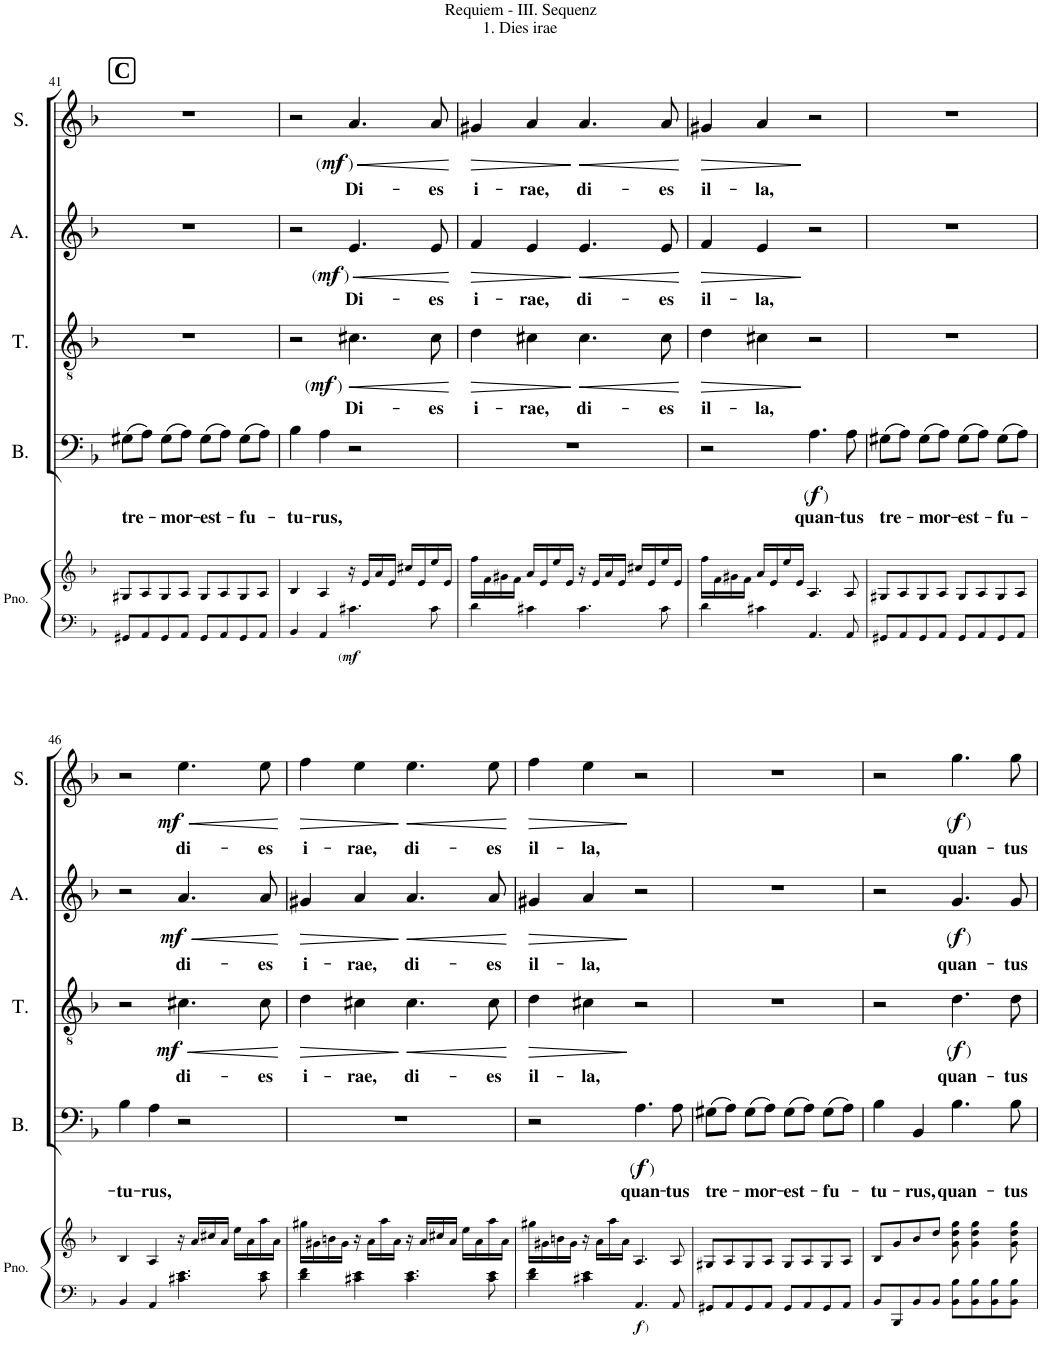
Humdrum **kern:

**kern	**kern	**dynam	**kern	**text	**dynam	**kern	**text	**dynam	**kern	**text	**dynam	**kern	**text	**dynam
*part5	*part5	*part5	*part4	*part4	*part4	*part3	*part3	*part3	*part2	*part2	*part2	*part1	*part1	*part1
*staff6	*staff5	*staff5/6	*staff4	*staff4	*staff4	*staff3	*staff3	*staff3	*staff2	*staff2	*staff2	*staff1	*staff1	*staff1
*I"Piano	*	*	*I"Bass	*	*	*I"Tenor	*	*	*I"Alto	*	*	*I"Soprano	*	*
*I'Pno.	*	*	*I'B.	*	*	*I'T.	*	*	*I'A.	*	*	*I'S.	*	*
!!LO:PB:g=z
*clefF4	*clefG2	*	*clefF4	*	*	*clefGv2	*	*	*clefG2	*	*	*clefG2	*	*
*k[b-]	*k[b-]	*	*k[b-]	*	*	*k[b-]	*	*	*k[b-]	*	*	*k[b-]	*	*
*M4/4	*M4/4	*	*M4/4	*	*	*M4/4	*	*	*M4/4	*	*	*M4/4	*	*
*met(c)	*met(c)	*	*met(c)	*	*	*met(c)	*	*	*met(c)	*	*	*met(c)	*	*
=41	=41	=41	=41	=41	=41	=41	=41	=41	=41	=41	=41	=41	=41	=41
!	!	!	!	!	!	!	!	!	!	!	!	!LO:TX:a:B:t=C	!	!
!	!	!	!	!LO:LY:b	!	!	!	!	!	!	!	!	!	!
8GG#X/L	8G#X/L	.	(8G#X\L	tre-	.	1r	.	.	1r	.	.	1r	.	.
8AA/	8A/	.	8A\J)	.	.	.	.	.	.	.	.	.	.	.
!	!	!	!	!LO:LY:b	!	!	!	!	!	!	!	!	!	!
8GG#/	8G#/	.	(8G#\L	-mor-	.	.	.	.	.	.	.	.	.	.
8AA/J	8A/J	.	8A\J)	.	.	.	.	.	.	.	.	.	.	.
!	!	!	!	!LO:LY:b	!	!	!	!	!	!	!	!	!	!
8GG#/L	8G#/L	.	(8G#\L	-est-	.	.	.	.	.	.	.	.	.	.
8AA/	8A/	.	8A\J)	.	.	.	.	.	.	.	.	.	.	.
!	!	!	!	!LO:LY:b	!	!	!	!	!	!	!	!	!	!
8GG#/	8G#/	.	(8G#\L	-fu-	.	.	.	.	.	.	.	.	.	.
8AA/J	8A/J	.	8A\J)	.	.	.	.	.	.	.	.	.	.	.
=42	=42	=42	=42	=42	=42	=42	=42	=42	=42	=42	=42	=42	=42	=42
!	!	!	!	!LO:LY:b	!	!	!	!	!	!	!	!	!	!
4BB-/	4B-/	.	4B-\	-tu-	.	2r	.	.	2r	.	.	2r	.	.
!	!	!	!	!LO:LY:b	!	!	!	!	!	!	!	!	!	!
4AA/	4A/	.	4A\	-rus,	.	.	.	.	.	.	.	.	.	.
!	!	!LO:DY:b=2	!	!	!	!	!LO:LY:b	!LO:HP:b	!	!LO:LY:b	!LO:HP:b	!	!LO:LY:b	!LO:HP:b
!	!	!LO:DY:n=1:b=2	!	!	!	!	!	!LO:DY:n=1:b	!	!	!	!	!	!
!	!	!	!	!	!	!	!	!LO:DY:n=2:b	!	!	!	!	!	!
!	!	!	!	!	!	!	!	!LO:DY:n=3:b	!	!	!LO:DY:n=1:b	!	!	!
!	!	!	!	!	!	!	!	!	!	!	!LO:DY:n=2:b	!	!	!
!	!	!	!	!	!	!	!	!	!	!	!LO:DY:n=3:b	!	!	!LO:DY:n=1:b
!	!	!	!	!	!	!	!	!	!	!	!	!	!	!LO:DY:n=2:b
!	!	!	!	!	!	!	!	!	!	!	!	!	!	!LO:DY:n=3:b
4.c#X\	16r	other-dynamics mf	2r	.	.	4.c#X\	Di-	< other-dynamics mf other-dynamics	4.e/	Di-	< other-dynamics mf other-dynamics	4.a/	Di-	< other-dynamics mf other-dynamics
.	16e/LL	.	.	.	.	.	.	.	.	.	.	.	.	.
.	16a/	.	.	.	.	.	.	.	.	.	.	.	.	.
.	16e/JJ	.	.	.	.	.	.	.	.	.	.	.	.	.
.	16cc#X/LL	.	.	.	.	.	.	.	.	.	.	.	.	.
.	16e/	.	.	.	.	.	.	.	.	.	.	.	.	.
!	!	!	!	!	!	!	!LO:LY:b	!	!	!LO:LY:b	!	!	!LO:LY:b	!
8c#\	16ee/	.	.	.	.	8c#\	-es	.	8e/	-es	.	8a/	-es	.
.	16e/JJ	.	.	.	.	.	.	.	.	.	.	.	.	.
.	.	.	.	.	.	.	.	[	.	.	[	.	.	[
=43	=43	=43	=43	=43	=43	=43	=43	=43	=43	=43	=43	=43	=43	=43
!	!	!	!	!	!	!	!LO:LY:b	!LO:HP:b	!	!LO:LY:b	!LO:HP:b	!	!LO:LY:b	!LO:HP:b
4d\	16ff\LL	.	1r	.	.	4d\	i-	>	4f/	i-	>	4g#X/	i-	>
.	16f\	.	.	.	.	.	.	.	.	.	.	.	.	.
.	16g#X\	.	.	.	.	.	.	.	.	.	.	.	.	.
.	16f\JJ	.	.	.	.	.	.	.	.	.	.	.	.	.
!	!	!	!	!	!	!	!LO:LY:b	!	!	!LO:LY:b	!	!	!LO:LY:b	!
4c#X\	16a/LL	.	.	.	.	4c#X\	-rae,	.	4e/	-rae,	.	4a/	-rae,	.
.	16e/	.	.	.	.	.	.	.	.	.	.	.	.	.
.	16ee/	.	.	.	.	.	.	.	.	.	.	.	.	.
.	16e/JJ	.	.	.	.	.	.	.	.	.	.	.	.	.
!	!	!	!	!	!	!	!LO:LY:b	!LO:HP:n=1:b	!	!LO:LY:b	!LO:HP:n=1:b	!	!LO:LY:b	!LO:HP:n=1:b
4.c#\	16r	.	.	.	.	4.c#\	di-	] <	4.e/	di-	] <	4.a/	di-	] <
.	16e/LL	.	.	.	.	.	.	.	.	.	.	.	.	.
.	16a/	.	.	.	.	.	.	.	.	.	.	.	.	.
.	16e/JJ	.	.	.	.	.	.	.	.	.	.	.	.	.
.	16cc#X/LL	.	.	.	.	.	.	.	.	.	.	.	.	.
.	16e/	.	.	.	.	.	.	.	.	.	.	.	.	.
!	!	!	!	!	!	!	!LO:LY:b	!	!	!LO:LY:b	!	!	!LO:LY:b	!
8c#\	16ee/	.	.	.	.	8c#\	-es	.	8e/	-es	.	8a/	-es	.
.	16e/JJ	.	.	.	.	.	.	.	.	.	.	.	.	.
.	.	.	.	.	.	.	.	[	.	.	[	.	.	[
=44	=44	=44	=44	=44	=44	=44	=44	=44	=44	=44	=44	=44	=44	=44
!	!	!	!	!	!	!	!LO:LY:b	!LO:HP:b	!	!LO:LY:b	!LO:HP:b	!	!LO:LY:b	!LO:HP:b
4d\	16ff\LL	.	2r	.	.	4d\	il-	>	4f/	il-	>	4g#X/	il-	>
.	16f\	.	.	.	.	.	.	.	.	.	.	.	.	.
.	16g#X\	.	.	.	.	.	.	.	.	.	.	.	.	.
.	16f\JJ	.	.	.	.	.	.	.	.	.	.	.	.	.
!	!	!	!	!	!	!	!LO:LY:b	!	!	!LO:LY:b	!	!	!LO:LY:b	!
4c#X\	16a/LL	.	.	.	.	4c#X\	-la,	.	4e/	-la,	.	4a/	-la,	.
.	16e/	.	.	.	.	.	.	.	.	.	.	.	.	.
.	16ee/	.	.	.	.	.	.	.	.	.	.	.	.	.
.	16e/JJ	.	.	.	.	.	.	.	.	.	.	.	.	.
!	!	!	!	!LO:LY:b	!LO:DY:b	!	!	!	!	!	!	!	!	!
!	!	!	!	!	!LO:DY:n=1:b	!	!	!	!	!	!	!	!	!
!	!	!	!	!	!LO:DY:n=2:b	!	!	!	!	!	!	!	!	!
4.AA/	4.A/	.	4.A\	quan-	other-dynamics f other-dynamics	2r	.	]	2r	.	]	2r	.	]
!	!	!	!	!LO:LY:b	!	!	!	!	!	!	!	!	!	!
8AA/	8A/	.	8A\	-tus	.	.	.	.	.	.	.	.	.	.
=45	=45	=45	=45	=45	=45	=45	=45	=45	=45	=45	=45	=45	=45	=45
!	!	!	!	!LO:LY:b	!	!	!	!	!	!	!	!	!	!
8GG#X/L	8G#X/L	.	(8G#X\L	tre-	.	1r	.	.	1r	.	.	1r	.	.
8AA/	8A/	.	8A\J)	.	.	.	.	.	.	.	.	.	.	.
!	!	!	!	!LO:LY:b	!	!	!	!	!	!	!	!	!	!
8GG#/	8G#/	.	(8G#\L	-mor-	.	.	.	.	.	.	.	.	.	.
8AA/J	8A/J	.	8A\J)	.	.	.	.	.	.	.	.	.	.	.
!	!	!	!	!LO:LY:b	!	!	!	!	!	!	!	!	!	!
8GG#/L	8G#/L	.	(8G#\L	-est-	.	.	.	.	.	.	.	.	.	.
8AA/	8A/	.	8A\J)	.	.	.	.	.	.	.	.	.	.	.
!	!	!	!	!LO:LY:b	!	!	!	!	!	!	!	!	!	!
8GG#/	8G#/	.	(8G#\L	-fu-	.	.	.	.	.	.	.	.	.	.
8AA/J	8A/J	.	8A\J)	.	.	.	.	.	.	.	.	.	.	.
!!LO:LB:g=z
=46	=46	=46	=46	=46	=46	=46	=46	=46	=46	=46	=46	=46	=46	=46
!	!	!	!	!LO:LY:b	!	!	!	!	!	!	!	!	!	!
4BB-/	4B-/	.	4B-\	-tu-	.	2r	.	.	2r	.	.	2r	.	.
!	!	!	!	!LO:LY:b	!	!	!	!	!	!	!	!	!	!
4AA/	4A/	.	4A\	-rus,	.	.	.	.	.	.	.	.	.	.
!	!	!	!	!	!	!	!LO:LY:b	!LO:HP:b	!	!LO:LY:b	!LO:HP:b	!	!LO:LY:b	!LO:HP:b
!	!	!	!	!	!	!	!	!LO:DY:n=1:b	!	!	!LO:DY:n=1:b	!	!	!LO:DY:n=1:b
4.c#X\ 4.e\	16r	.	2r	.	.	4.c#X\	di-	< mf	4.a/	di-	< mf	4.ee\	di-	< mf
.	16a/LL	.	.	.	.	.	.	.	.	.	.	.	.	.
.	16cc#X/	.	.	.	.	.	.	.	.	.	.	.	.	.
.	16a/JJ	.	.	.	.	.	.	.	.	.	.	.	.	.
.	16ee\LL	.	.	.	.	.	.	.	.	.	.	.	.	.
.	16a\	.	.	.	.	.	.	.	.	.	.	.	.	.
!	!	!	!	!	!	!	!LO:LY:b	!	!	!LO:LY:b	!	!	!LO:LY:b	!
8c#\ 8e\	16aa\	.	.	.	.	8c#\	-es	.	8a/	-es	.	8ee\	-es	.
.	16a\JJ	.	.	.	.	.	.	.	.	.	.	.	.	.
.	.	.	.	.	.	.	.	[	.	.	[	.	.	[
=47	=47	=47	=47	=47	=47	=47	=47	=47	=47	=47	=47	=47	=47	=47
!	!	!	!	!	!	!	!LO:LY:b	!LO:HP:b	!	!LO:LY:b	!LO:HP:b	!	!LO:LY:b	!LO:HP:b
4d\ 4f\	16gg#X\LL	.	1r	.	.	4d\	i-	>	4g#X/	i-	>	4ff\	i-	>
.	16g#X\	.	.	.	.	.	.	.	.	.	.	.	.	.
.	16bn\	.	.	.	.	.	.	.	.	.	.	.	.	.
.	16g#\JJ	.	.	.	.	.	.	.	.	.	.	.	.	.
!	!	!	!	!	!	!	!LO:LY:b	!	!	!LO:LY:b	!	!	!LO:LY:b	!
4c#X\ 4e\	16r	.	.	.	.	4c#X\	-rae,	.	4a/	-rae,	.	4ee\	-rae,	.
.	16a\LL	.	.	.	.	.	.	.	.	.	.	.	.	.
.	16aa\	.	.	.	.	.	.	.	.	.	.	.	.	.
.	16a\JJ	.	.	.	.	.	.	.	.	.	.	.	.	.
!	!	!	!	!	!	!	!LO:LY:b	!LO:HP:n=1:b	!	!LO:LY:b	!LO:HP:n=1:b	!	!LO:LY:b	!LO:HP:n=1:b
4.c#\ 4.e\	16r	.	.	.	.	4.c#\	di-	] <	4.a/	di-	] <	4.ee\	di-	] <
.	16a/LL	.	.	.	.	.	.	.	.	.	.	.	.	.
.	16cc#X/	.	.	.	.	.	.	.	.	.	.	.	.	.
.	16a/JJ	.	.	.	.	.	.	.	.	.	.	.	.	.
.	16ee\LL	.	.	.	.	.	.	.	.	.	.	.	.	.
.	16a\	.	.	.	.	.	.	.	.	.	.	.	.	.
!	!	!	!	!	!	!	!LO:LY:b	!	!	!LO:LY:b	!	!	!LO:LY:b	!
8c#\ 8e\	16aa\	.	.	.	.	8c#\	-es	.	8a/	-es	.	8ee\	-es	.
.	16a\JJ	.	.	.	.	.	.	.	.	.	.	.	.	.
.	.	.	.	.	.	.	.	[	.	.	[	.	.	[
=48	=48	=48	=48	=48	=48	=48	=48	=48	=48	=48	=48	=48	=48	=48
!	!	!	!	!	!	!	!LO:LY:b	!LO:HP:b	!	!LO:LY:b	!LO:HP:b	!	!LO:LY:b	!LO:HP:b
4d\ 4f\	16gg#X\LL	.	2r	.	.	4d\	il-	>	4g#X/	il-	>	4ff\	il-	>
.	16g#X\	.	.	.	.	.	.	.	.	.	.	.	.	.
.	16bn\	.	.	.	.	.	.	.	.	.	.	.	.	.
.	16g#\JJ	.	.	.	.	.	.	.	.	.	.	.	.	.
!	!	!	!	!	!	!	!LO:LY:b	!	!	!LO:LY:b	!	!	!LO:LY:b	!
4c#X\ 4e\	16r	.	.	.	.	4c#X\	-la,	.	4a/	-la,	.	4ee\	-la,	.
.	16a\LL	.	.	.	.	.	.	.	.	.	.	.	.	.
.	16aa\	.	.	.	.	.	.	.	.	.	.	.	.	.
.	16a\JJ	.	.	.	.	.	.	.	.	.	.	.	.	.
!	!	!LO:DY:b=2	!	!LO:LY:b	!	!	!	!	!	!	!	!	!	!
!	!	!LO:DY:n=1:b=2	!	!	!LO:DY:b	!	!	!	!	!	!	!	!	!
!	!	!	!	!	!LO:DY:n=1:b	!	!	!	!	!	!	!	!	!
!	!	!	!	!	!LO:DY:n=2:b	!	!	!	!	!	!	!	!	!
4.AA/	4.A/	f other-dynamics	4.A\	quan-	other-dynamics f other-dynamics	2r	.	]	2r	.	]	2r	.	]
!	!	!	!	!LO:LY:b	!	!	!	!	!	!	!	!	!	!
8AA/	8A/	.	8A\	-tus	.	.	.	.	.	.	.	.	.	.
=49	=49	=49	=49	=49	=49	=49	=49	=49	=49	=49	=49	=49	=49	=49
!	!	!	!	!LO:LY:b	!	!	!	!	!	!	!	!	!	!
8GG#X/L	8G#X/L	.	(8G#X\L	tre-	.	1r	.	.	1r	.	.	1r	.	.
8AA/	8A/	.	8A\J)	.	.	.	.	.	.	.	.	.	.	.
!	!	!	!	!LO:LY:b	!	!	!	!	!	!	!	!	!	!
8GG#/	8G#/	.	(8G#\L	-mor-	.	.	.	.	.	.	.	.	.	.
8AA/J	8A/J	.	8A\J)	.	.	.	.	.	.	.	.	.	.	.
!	!	!	!	!LO:LY:b	!	!	!	!	!	!	!	!	!	!
8GG#/L	8G#/L	.	(8G#\L	-est-	.	.	.	.	.	.	.	.	.	.
8AA/	8A/	.	8A\J)	.	.	.	.	.	.	.	.	.	.	.
!	!	!	!	!LO:LY:b	!	!	!	!	!	!	!	!	!	!
8GG#/	8G#/	.	(8G#\L	-fu-	.	.	.	.	.	.	.	.	.	.
8AA/J	8A/J	.	8A\J)	.	.	.	.	.	.	.	.	.	.	.
=50	=50	=50	=50	=50	=50	=50	=50	=50	=50	=50	=50	=50	=50	=50
!	!	!	!	!LO:LY:b	!	!	!	!	!	!	!	!	!	!
8BB-/L	8B-/L	.	4B-\	-tu-	.	2r	.	.	2r	.	.	2r	.	.
8BBB-/	8g/	.	.	.	.	.	.	.	.	.	.	.	.	.
!	!	!	!	!LO:LY:b	!	!	!	!	!	!	!	!	!	!
8BB-/	8b-/	.	4BB-/	-rus,	.	.	.	.	.	.	.	.	.	.
8BB-/J	8dd/J	.	.	.	.	.	.	.	.	.	.	.	.	.
!	!	!	!	!LO:LY:b	!	!	!LO:LY:b	!LO:DY:b	!	!LO:LY:b	!	!	!LO:LY:b	!
!	!	!	!	!	!	!	!	!LO:DY:n=1:b	!	!	!	!	!	!
!	!	!	!	!	!	!	!	!LO:DY:n=2:b	!	!	!LO:DY:b	!	!	!
!	!	!	!	!	!	!	!	!	!	!	!LO:DY:n=1:b	!	!	!
!	!	!	!	!	!	!	!	!	!	!	!LO:DY:n=2:b	!	!	!LO:DY:b
!	!	!	!	!	!	!	!	!	!	!	!	!	!	!LO:DY:n=1:b
!	!	!	!	!	!	!	!	!	!	!	!	!	!	!LO:DY:n=2:b
8BB-\ 8B-\L	8g\ 8dd\ 8gg\	.	4.B-\	quan-	.	4.d\	quan-	other-dynamics f other-dynamics	4.g/	quan-	other-dynamics f other-dynamics	4.gg\	quan-	other-dynamics f other-dynamics
8BB-\ 8B-\	4g\ 4dd\ 4gg\	.	.	.	.	.	.	.	.	.	.	.	.	.
8BB-\ 8B-\	.	.	.	.	.	.	.	.	.	.	.	.	.	.
!	!	!	!	!LO:LY:b	!	!	!LO:LY:b	!	!	!LO:LY:b	!	!	!LO:LY:b	!
8BB-\ 8B-\J	8g\ 8dd\ 8gg\	.	8B-\	-tus	.	8d\	-tus	.	8g/	-tus	.	8gg\	-tus	.
=	=	=	=	=	=	=	=	=	=	=	=	=	=	=
*-	*-	*-	*-	*-	*-	*-	*-	*-	*-	*-	*-	*-	*-	*-
